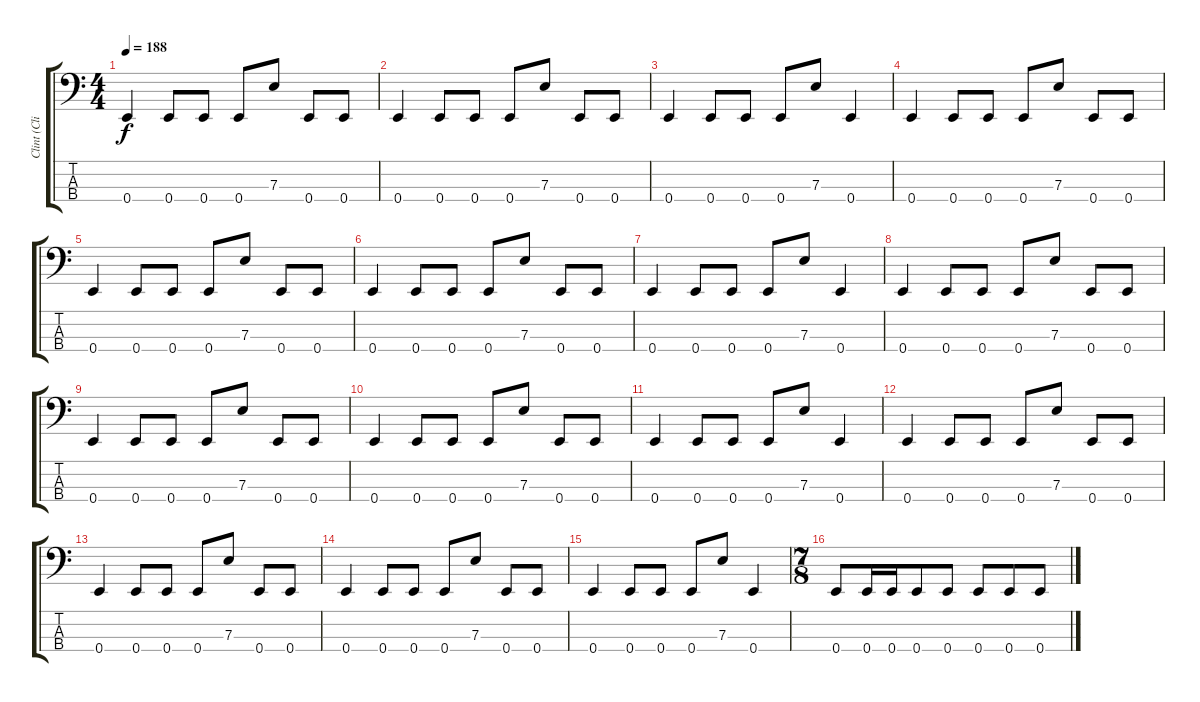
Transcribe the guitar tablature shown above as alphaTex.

\track ("Clint (Cliffs Bass)" "Clint (Cli") {instrument electricbassfinger}
\staff {score tabs}
\tuning (G2 D2 A1 E1) {hide}
\ts (4 4)
\tempo 188
\clef f4
\ks c
0.4.4{dy f} 0.4.8 0.4.8 0.4.8 7.3.8 0.4.8 0.4.8 |
0.4.4 0.4.8 0.4.8 0.4.8 7.3.8 0.4.8 0.4.8 |
0.4.4 0.4.8 0.4.8 0.4.8 7.3.8 0.4.4 |
0.4.4 0.4.8 0.4.8 0.4.8 7.3.8 0.4.8 0.4.8 |
0.4.4 0.4.8 0.4.8 0.4.8 7.3.8 0.4.8 0.4.8 |
0.4.4 0.4.8 0.4.8 0.4.8 7.3.8 0.4.8 0.4.8 |
0.4.4 0.4.8 0.4.8 0.4.8 7.3.8 0.4.4 |
0.4.4 0.4.8 0.4.8 0.4.8 7.3.8 0.4.8 0.4.8 |
0.4.4 0.4.8 0.4.8 0.4.8 7.3.8 0.4.8 0.4.8 |
0.4.4 0.4.8 0.4.8 0.4.8 7.3.8 0.4.8 0.4.8 |
0.4.4 0.4.8 0.4.8 0.4.8 7.3.8 0.4.4 |
0.4.4 0.4.8 0.4.8 0.4.8 7.3.8 0.4.8 0.4.8 |
0.4.4 0.4.8 0.4.8 0.4.8 7.3.8 0.4.8 0.4.8 |
0.4.4 0.4.8 0.4.8 0.4.8 7.3.8 0.4.8 0.4.8 |
0.4.4 0.4.8 0.4.8 0.4.8 7.3.8 0.4.4 |
\ts (7 8)
0.4.8 0.4.16 0.4.16 0.4.8 0.4.8 0.4.8 0.4.8 0.4.8
